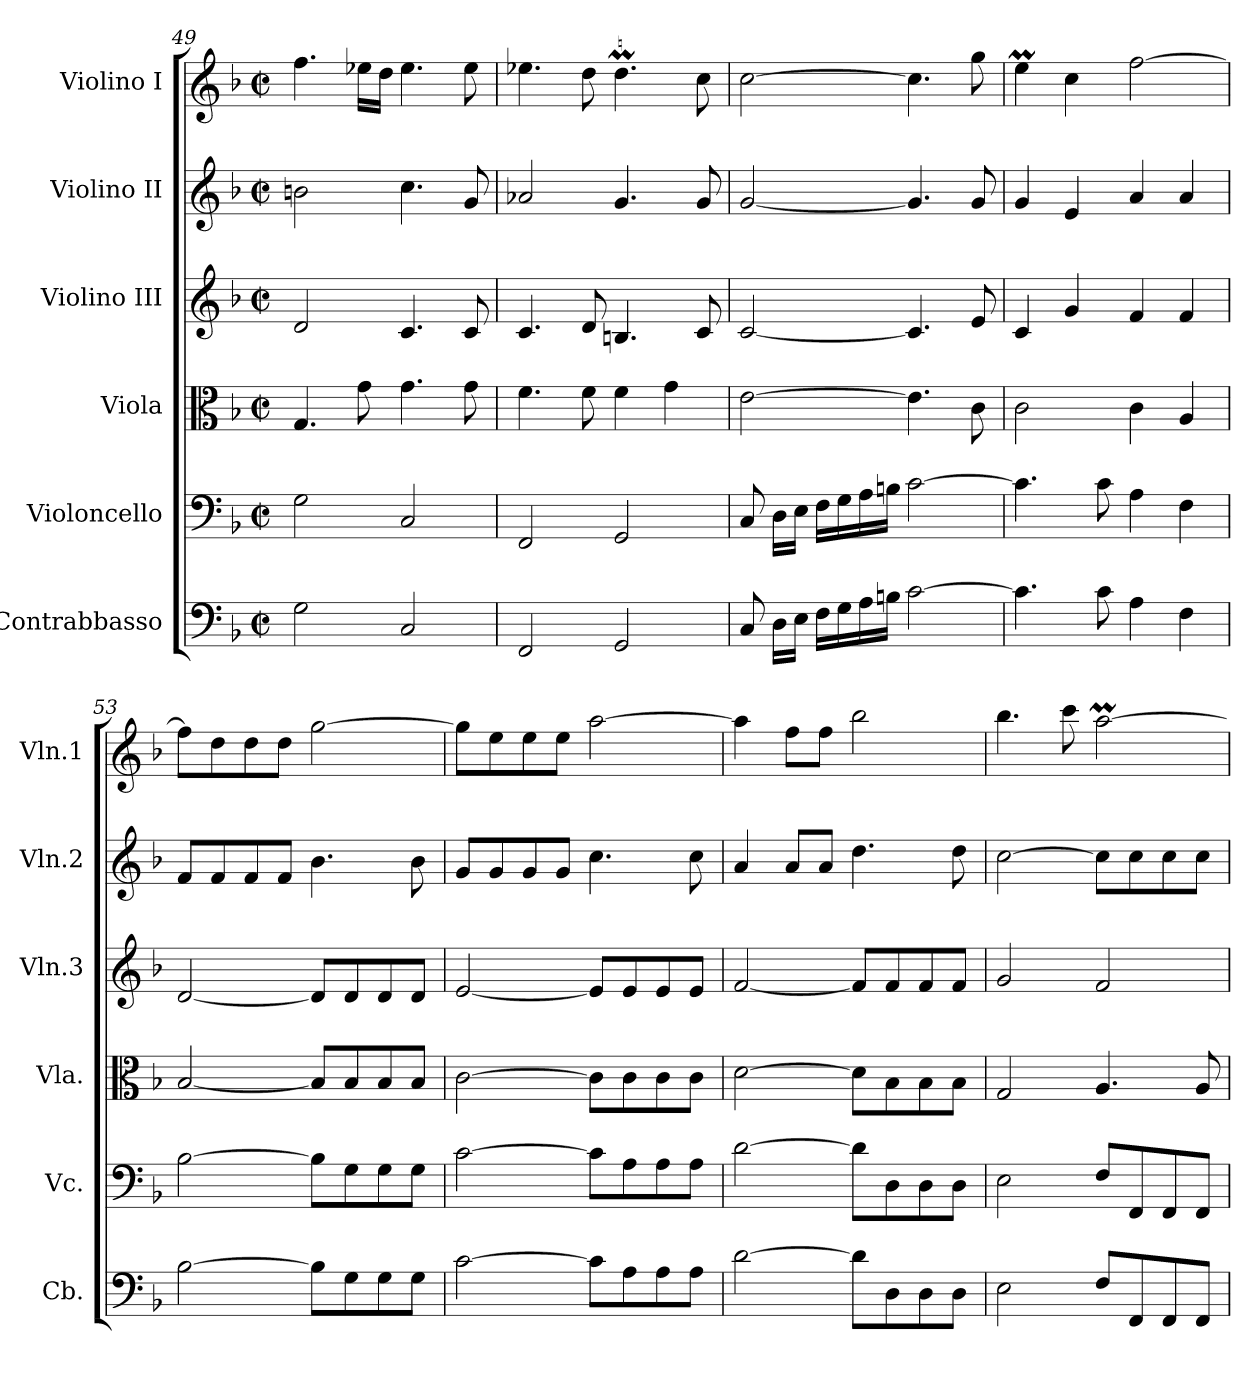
**kern	**kern	**kern	**kern	**kern	**kern
*part6	*part5	*part4	*part3	*part2	*part1
*staff6	*staff5	*staff4	*staff3	*staff2	*staff1
*I"Contrabbasso	*I"Violoncello	*I"Viola	*I"Violino III	*I"Violino II	*I"Violino I
*I'Cb.	*I'Vc.	*I'Vla.	*I'Vln.3	*I'Vln.2	*I'Vln.1
*clefF4	*clefF4	*clefC3	*clefG2	*clefG2	*clefG2
*ITrd7c12	*	*	*	*	*
*k[b-]	*k[b-]	*k[b-]	*k[b-]	*k[b-]	*k[b-]
*M2/2	*M2/2	*M2/2	*M2/2	*M2/2	*M2/2
*met(c|)	*met(c|)	*met(c|)	*met(c|)	*met(c|)	*met(c|)
=49	=49	=49	=49	=49	=49
2GG\	2G\	4.G/	2d/	2bn\	4.ff\
.	.	8g\	.	.	16ee-X\LL
.	.	.	.	.	16dd\JJ
2CC/	2C/	4.g\	4.c/	4.cc\	4.ee-\
.	.	8g\	8c/	8g/	8ee-\
=50	=50	=50	=50	=50	=50
2FFF/	2FF/	4.f\	4.c/	2a-X/	4.ee-X\
.	.	8f\	8d/	.	8dd\
2GGG/	2GG/	4f\	4.Bn/	4.g/	4.ddM\
.	.	4g\	.	.	.
.	.	.	8c/	8g/	8cc\
=51	=51	=51	=51	=51	=51
8CC/	8C/	[2e\	[2c/	[2g/	[2cc\
16DD\LL	16D\LL	.	.	.	.
16EE\JJ	16E\JJ	.	.	.	.
16FF\LL	16F\LL	.	.	.	.
16GG\	16G\	.	.	.	.
16AA\	16A\	.	.	.	.
16BBn\JJ	16Bn\JJ	.	.	.	.
[2C\	[2c\	4.e\]	4.c/]	4.g/]	4.cc\]
.	.	8c\	8e/	8g/	8gg\
!!LO:LB:g=z
=52	=52	=52	=52	=52	=52
4.C\]	4.c\]	2c\	4c/	4g/	4eem\
.	.	.	4g/	4e/	4cc\
8C\	8c\	.	.	.	.
4AA\	4A\	4c\	4f/	4a/	[2ff\
4FF\	4F\	4A/	4f/	4a/	.
=53	=53	=53	=53	=53	=53
[2BB-\	[2B-\	[2B-/	[2d/	8f/L	8ff\L]
.	.	.	.	8f/	8dd\
.	.	.	.	8f/	8dd\
.	.	.	.	8f/J	8dd\J
8BB-\L]	8B-\L]	8B-/L]	8d/L]	4.b-\	[2gg\
8GG\	8G\	8B-/	8d/	.	.
8GG\	8G\	8B-/	8d/	.	.
8GG\J	8G\J	8B-/J	8d/J	8b-\	.
=54	=54	=54	=54	=54	=54
[2C\	[2c\	[2c\	[2e/	8g/L	8gg\L]
.	.	.	.	8g/	8ee\
.	.	.	.	8g/	8ee\
.	.	.	.	8g/J	8ee\J
8C\L]	8c\L]	8c\L]	8e/L]	4.cc\	[2aa\
8AA\	8A\	8c\	8e/	.	.
8AA\	8A\	8c\	8e/	.	.
8AA\J	8A\J	8c\J	8e/J	8cc\	.
=55	=55	=55	=55	=55	=55
[2D\	[2d\	[2d\	[2f/	4a/	4aa\]
.	.	.	.	8a/L	8ff\L
.	.	.	.	8a/J	8ff\J
8D\L]	8d\L]	8d\L]	8f/L]	4.dd\	2bb-\
8DD\	8D\	8B-\	8f/	.	.
8DD\	8D\	8B-\	8f/	.	.
8DD\J	8D\J	8B-\J	8f/J	8dd\	.
=56	=56	=56	=56	=56	=56
2EE\	2E\	2G/	2g/	[2cc\	4.bb-\
.	.	.	.	.	8ccc\
8FF/L	8F/L	4.A/	2f/	8cc\L]	[2aam\
8FFF/	8FF/	.	.	8cc\	.
8FFF/	8FF/	.	.	8cc\	.
8FFF/J	8FF/J	8A/	.	8cc\J	.
=	=	=	=	=	=
*-	*-	*-	*-	*-	*-
